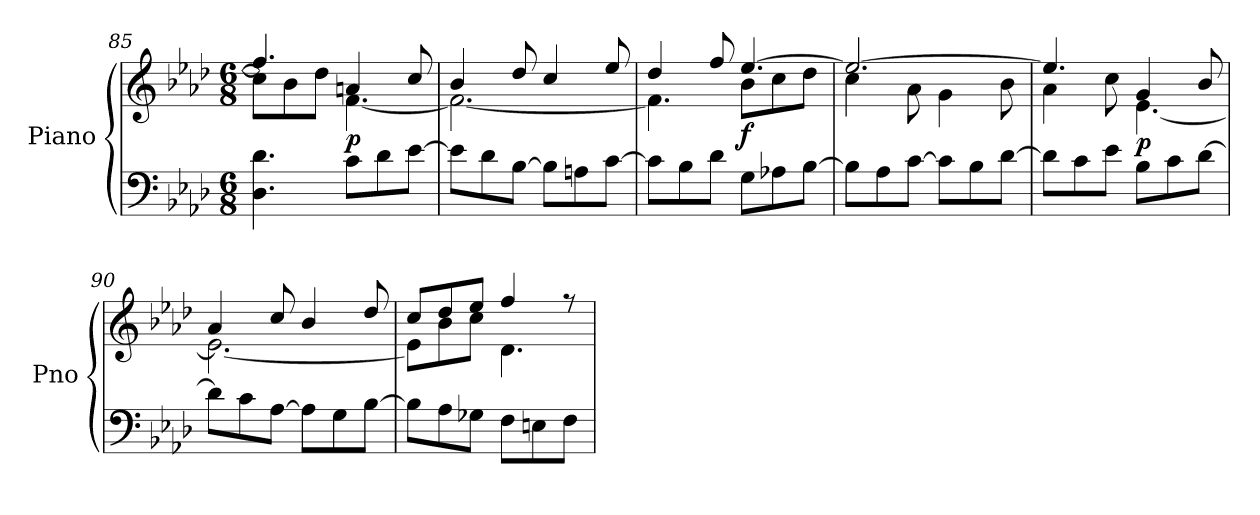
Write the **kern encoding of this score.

**kern	**kern	**dynam
*part1	*part1	*part1
*staff2	*staff1	*staff1/2
*I"Piano	*	*
*I'Pno	*	*
*clefF4	*clefG2	*
*k[b-e-a-d-]	*k[b-e-a-d-]	*
*A-:	*A-:	*
*M6/8	*M6/8	*
=85	=85	=85
*	*^	*
4.D-\ 4.d-\	4.ff/]	8cc\L]	.
.	.	8b-\	.
.	.	8dd-\J	.
!	!	!	!LO:DY:b
8c\L	4an/	[4.f\	p
8d-\	.	.	.
[8e-\J	8cc/	.	.
=86	=86	=86	=86
8e-\L]	4b-/	2.f\_	.
8d-\	.	.	.
[8B-\J	8dd-/	.	.
8B-\L]	4cc/	.	.
8An\	.	.	.
[8c\J	8ee-/	.	.
!!LO:LB:g=z	!!
=87	=87	=87	=87
8c\L]	4dd-/	4.f\]	.
8B-\	.	.	.
8d-\J	8ff/	.	.
!	!	!	!LO:DY:b
8G\L	[4.ee-/	8b-\L	f
8A-X\	.	8cc\	.
[8B-\J	.	8dd-\J	.
=88	=88	=88	=88
8B-\L]	2.ee-/_	4cc\	.
8A-\	.	.	.
[8c\J	.	8a-\	.
8c\L]	.	4g\	.
8B-\	.	.	.
[8d-\J	.	8b-\	.
=89	=89	=89	=89
8d-\L]	4.ee-/]	4a-\	.
8c\	.	.	.
8e-\J	.	8cc\	.
!	!	!	!LO:DY:b
8B-\L	4g/	[4.e-\	p
8c\	.	.	.
[8d-\J	8b-/	.	.
=90	=90	=90	=90
8d-\L]	4a-/	2.e-\_	.
8c\	.	.	.
[8A-\J	8cc/	.	.
8A-\L]	4b-/	.	.
8G\	.	.	.
[8B-\J	8dd-/	.	.
=91	=91	=91	=91
8B-\L]	8cc/L	8e-\L]	.
8A-\	8dd-/	8b-\	.
8G-X\J	8ee-/J	8cc\J	.
8F\L	4ff/	4.d-\	.
8En\	.	.	.
8F\J	8rff	.	.
*	*v	*v	*
=	=	=
*-	*-	*-
